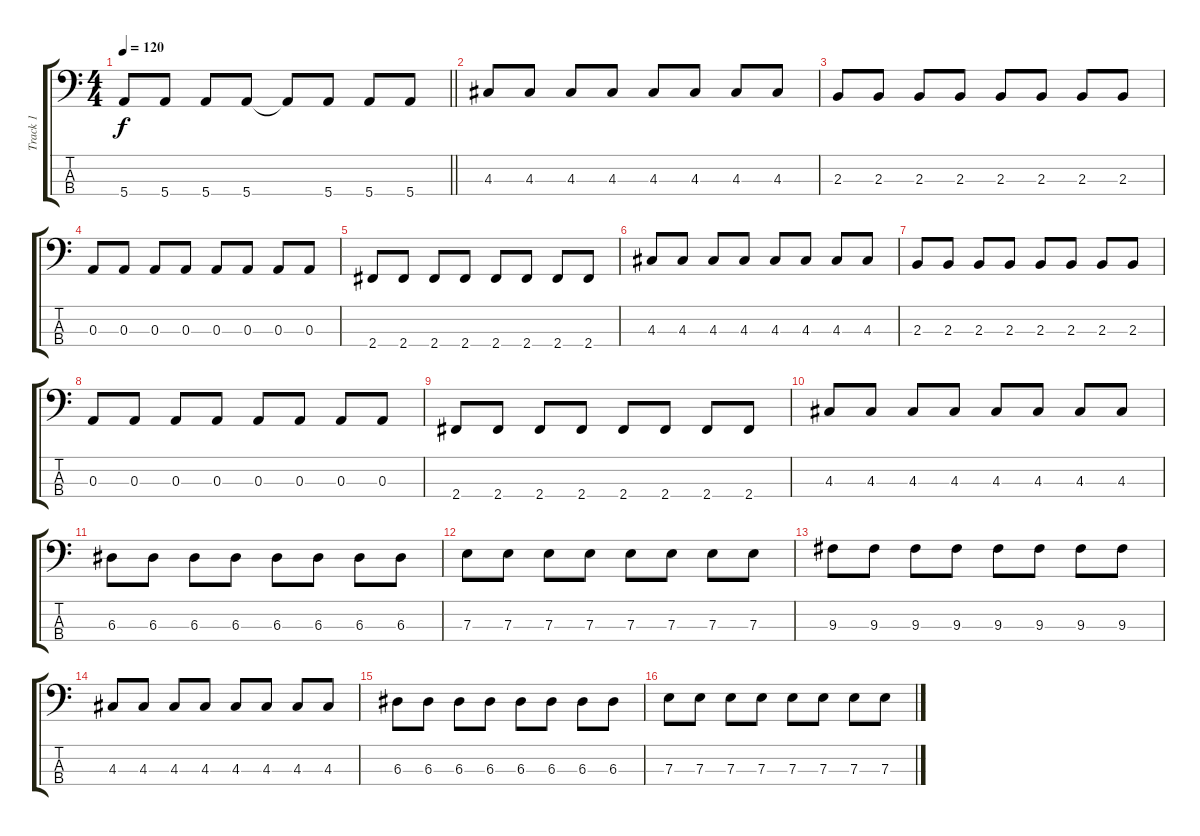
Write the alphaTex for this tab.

\track ("Track 1" "Track 1") {instrument electricbassfinger}
\staff {score tabs}
\tuning (G2 D2 A1 E1) {hide}
\ts (4 4)
\tempo 120
\clef f4
\barLineRight lightlight
\ks c
5.4.8{dy f} 5.4.8 5.4.8 5.4.8 5.4{t}.8 5.4.8 5.4.8 5.4.8 |
4.3.8 4.3.8 4.3.8 4.3.8 4.3.8 4.3.8 4.3.8 4.3.8 |
2.3.8 2.3.8 2.3.8 2.3.8 2.3.8 2.3.8 2.3.8 2.3.8 |
0.3.8 0.3.8 0.3.8 0.3.8 0.3.8 0.3.8 0.3.8 0.3.8 |
2.4.8 2.4.8 2.4.8 2.4.8 2.4.8 2.4.8 2.4.8 2.4.8 |
4.3.8 4.3.8 4.3.8 4.3.8 4.3.8 4.3.8 4.3.8 4.3.8 |
2.3.8 2.3.8 2.3.8 2.3.8 2.3.8 2.3.8 2.3.8 2.3.8 |
0.3.8 0.3.8 0.3.8 0.3.8 0.3.8 0.3.8 0.3.8 0.3.8 |
2.4.8 2.4.8 2.4.8 2.4.8 2.4.8 2.4.8 2.4.8 2.4.8 |
4.3.8 4.3.8 4.3.8 4.3.8 4.3.8 4.3.8 4.3.8 4.3.8 |
6.3.8 6.3.8 6.3.8 6.3.8 6.3.8 6.3.8 6.3.8 6.3.8 |
7.3.8 7.3.8 7.3.8 7.3.8 7.3.8 7.3.8 7.3.8 7.3.8 |
9.3.8 9.3.8 9.3.8 9.3.8 9.3.8 9.3.8 9.3.8 9.3.8 |
4.3.8 4.3.8 4.3.8 4.3.8 4.3.8 4.3.8 4.3.8 4.3.8 |
6.3.8 6.3.8 6.3.8 6.3.8 6.3.8 6.3.8 6.3.8 6.3.8 |
7.3.8 7.3.8 7.3.8 7.3.8 7.3.8 7.3.8 7.3.8 7.3.8
